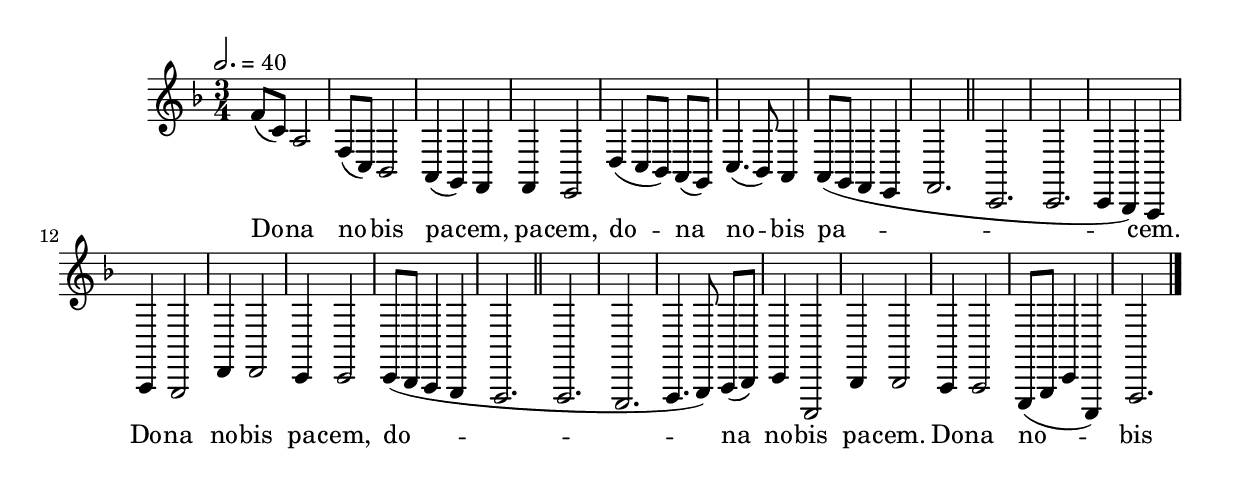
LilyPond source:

\version "2.16"
\language "français"

\header {
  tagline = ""
  composer = ""
}

MetriqueArmure = {
  \tempo 2.=40
  \time 3/4
  \key fa \major
}

italique = { \override Score . LyricText #'font-shape = #'italic }

roman = { \override Score . LyricText #'font-shape = #'roman }

MusiqueI = \relative do' {
  fa8[( do]) la2 | fa8[( do]) sib2 | la4( sol) fa | fa4 mi2 |
  re'4( do8[ sib]) la[( sol]) | do4.( sib8) la4 | la8[( sol] fa4 mi | fa2. |
  \bar "||"
  
  do2. | do2. | do4( sib) la | la4 sol2 |
  re'4 re2 | do4 do2 | do8[( sib] la4 sol | fa2. |
  \bar "||"
  
  fa2. | mi2. | fa4.( sol8) la[( sib]) | do4 do,2 |
  sib'4 sib2 | la4 la2 | mi8[( sol] do4 do,) | fa2. |
  \bar "|."
}

%MusiqueII = \relative do'' {
%}

ParolesI = \lyricmode {
  Do -- na no -- bis pa -- cem, pa -- cem,
  do -- na no -- bis pa -- cem.
  
  Do -- na no -- bis pa -- cem,
  do -- na no -- bis pa -- cem.
  
  Do -- na no -- bis pa -- cem,
  do -- na no -- bis pa -- cem.
}

\score{
  <<
    \new Staff <<
      \set Staff.midiInstrument = "flute"
      \set Staff.autoBeaming = ##f
      \override Score.PaperColumn #'keep-inside-line = ##t
      \MetriqueArmure
      \new Voice = "I" {%\voiceOne
        \MusiqueI
      }
      \new Lyrics \lyricsto I {
        \ParolesI
      }
%      \new Voice = "II" {\voiceTwo
%        \MusiqueII
%      }
    >>
  >>
  \layout{}
}

\score{
  <<
    \new Staff <<
      \set Staff.midiInstrument = "flute"
      \set Staff.autoBeaming = ##f
      \override Score.PaperColumn #'keep-inside-line = ##t
      \MetriqueArmure
      \new Voice = "I" {%\voiceOne
        \MusiqueI
      }
      \new Lyrics \lyricsto I {
        \ParolesI
      }
      \new Voice = "II" {\voiceTwo
        s2*4 \MusiqueI
      }
    >>
  >>
  \midi{}
}